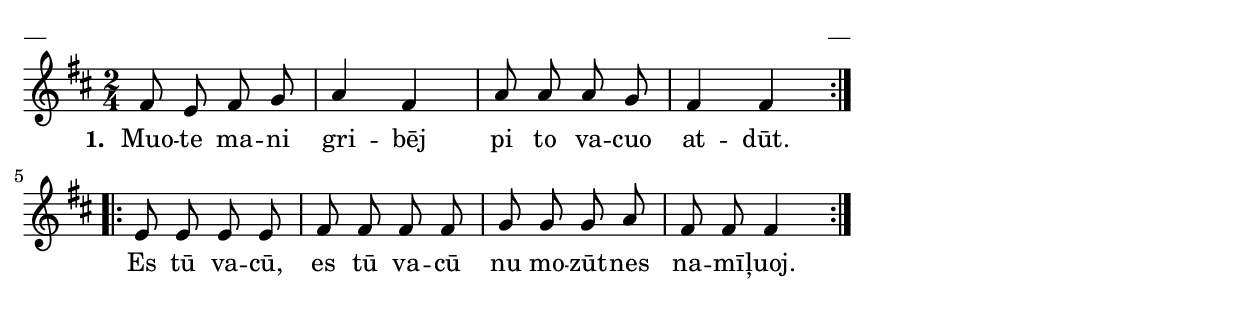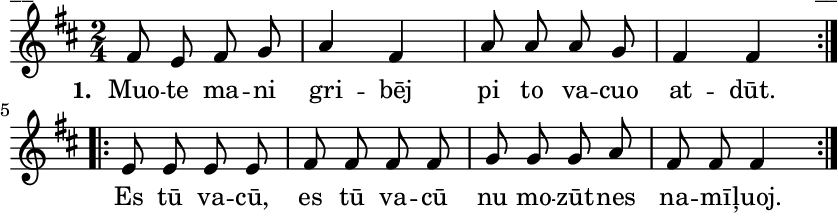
\version "2.13.18"
#(ly:set-option 'crop #t)

\paper {
line-width = 14\cm
left-margin = 0.4\cm
between-system-padding = 0.1\cm
between-system-space = 0.1\cm
}
% SBTZK, p.60
\layout {
indent = #0
ragged-last = ##f
}


voiceA = \relative c' {
\clef "treble"
\key d \major
\time 2/4
\repeat volta 2 {fis8 e fis g | a4 fis | a8 a a g | fis4 fis }
\repeat volta 2 {e8 e e e | fis fis fis fis | g g g a | fis fis fis4}
}

lyricA = \lyricmode {
\set stanza = "1. "
Muo -- te ma -- ni gri -- bēj pi to va -- cuo at -- dūt.
Es tū va -- cū, es tū va -- cū nu mo -- zūt -- nes na -- mī -- ļuoj.
}


fullScore = <<
%\new ChordNames { \chordsA }
\new Staff {
<<
\new Voice = "voiceA" { \oneVoice \autoBeamOff \voiceA }
\new Lyrics \lyricsto "voiceA"  \lyricA
%\new Voice = "voiceB" { \voiceTwo \autoBeamOff \voiceB }
>>
}
>>



\score {
\fullScore
\header { piece = "__" opus = "__" }
}
\markup { \with-color #(x11-color 'white) \sans \smaller "__" }
\score {
\unfoldRepeats
\fullScore
\midi {
\context { \Staff \remove "Staff_performer" }
\context { \Voice \consists "Staff_performer" }
}
}


